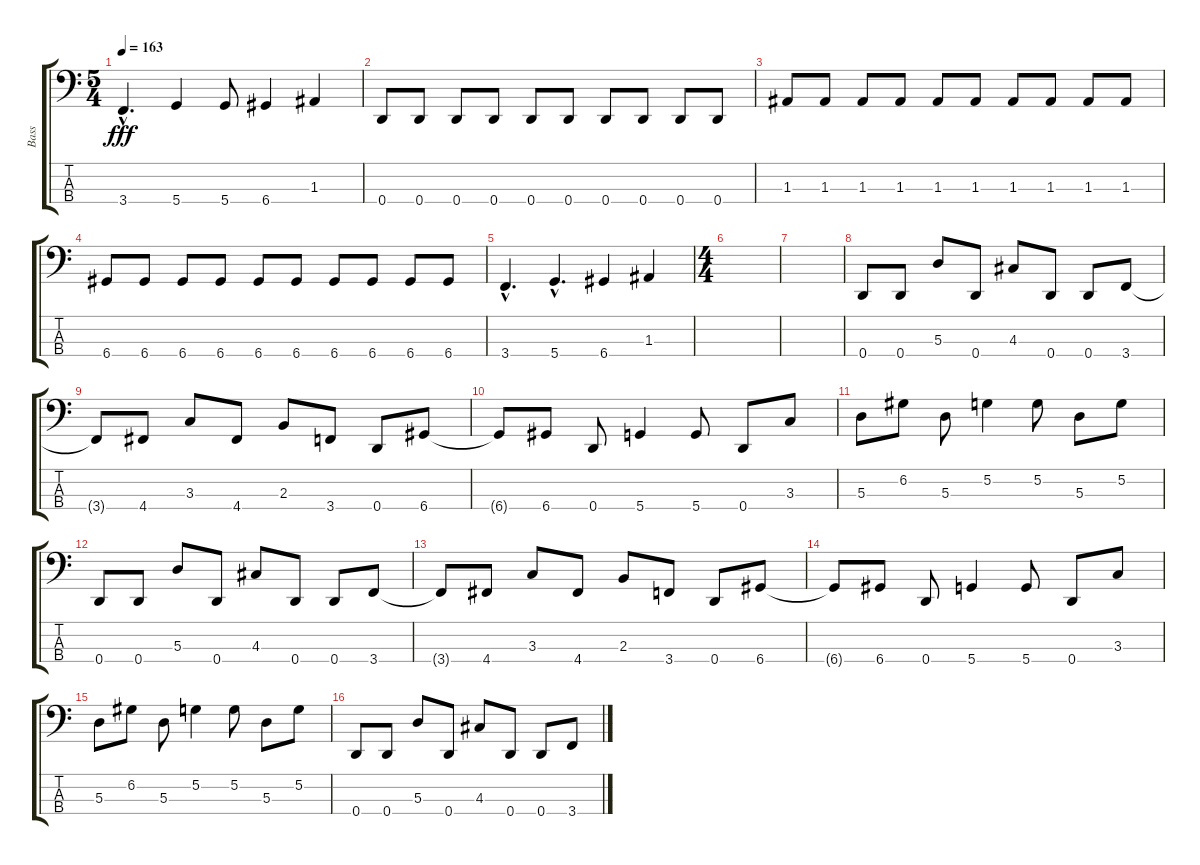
\track ("Bass" "Bass") {instrument electricbassfinger}
\staff {score tabs}
\tuning (G2 D2 A1 D1) {hide}
\ts (5 4)
\tempo 163
\clef f4
\ks c
3.4{hac}.4{d dy fff} 5.4.4 5.4.8 6.4.4 1.3.4 |
0.4.8 0.4.8 0.4.8 0.4.8 0.4.8 0.4.8 0.4.8 0.4.8 0.4.8 0.4.8 |
1.3.8 1.3.8 1.3.8 1.3.8 1.3.8 1.3.8 1.3.8 1.3.8 1.3.8 1.3.8 |
6.4.8 6.4.8 6.4.8 6.4.8 6.4.8 6.4.8 6.4.8 6.4.8 6.4.8 6.4.8 |
3.4{hac}.4{d} 5.4{hac}.4{d} 6.4.4 1.3.4 |
\ts (4 4)
|
|
0.4.8 0.4.8 5.3.8 0.4.8 4.3.8 0.4.8 0.4.8 3.4.8 |
3.4{t}.8 4.4.8 3.3.8 4.4.8 2.3.8 3.4.8 0.4.8 6.4.8 |
6.4{t}.8 6.4.8 0.4.8 5.4.4 5.4.8 0.4.8 3.3.8 |
5.3.8 6.2.8 5.3.8 5.2.4 5.2.8 5.3.8 5.2.8 |
0.4.8 0.4.8 5.3.8 0.4.8 4.3.8 0.4.8 0.4.8 3.4.8 |
3.4{t}.8 4.4.8 3.3.8 4.4.8 2.3.8 3.4.8 0.4.8 6.4.8 |
6.4{t}.8 6.4.8 0.4.8 5.4.4 5.4.8 0.4.8 3.3.8 |
5.3.8 6.2.8 5.3.8 5.2.4 5.2.8 5.3.8 5.2.8 |
0.4.8 0.4.8 5.3.8 0.4.8 4.3.8 0.4.8 0.4.8 3.4.8
